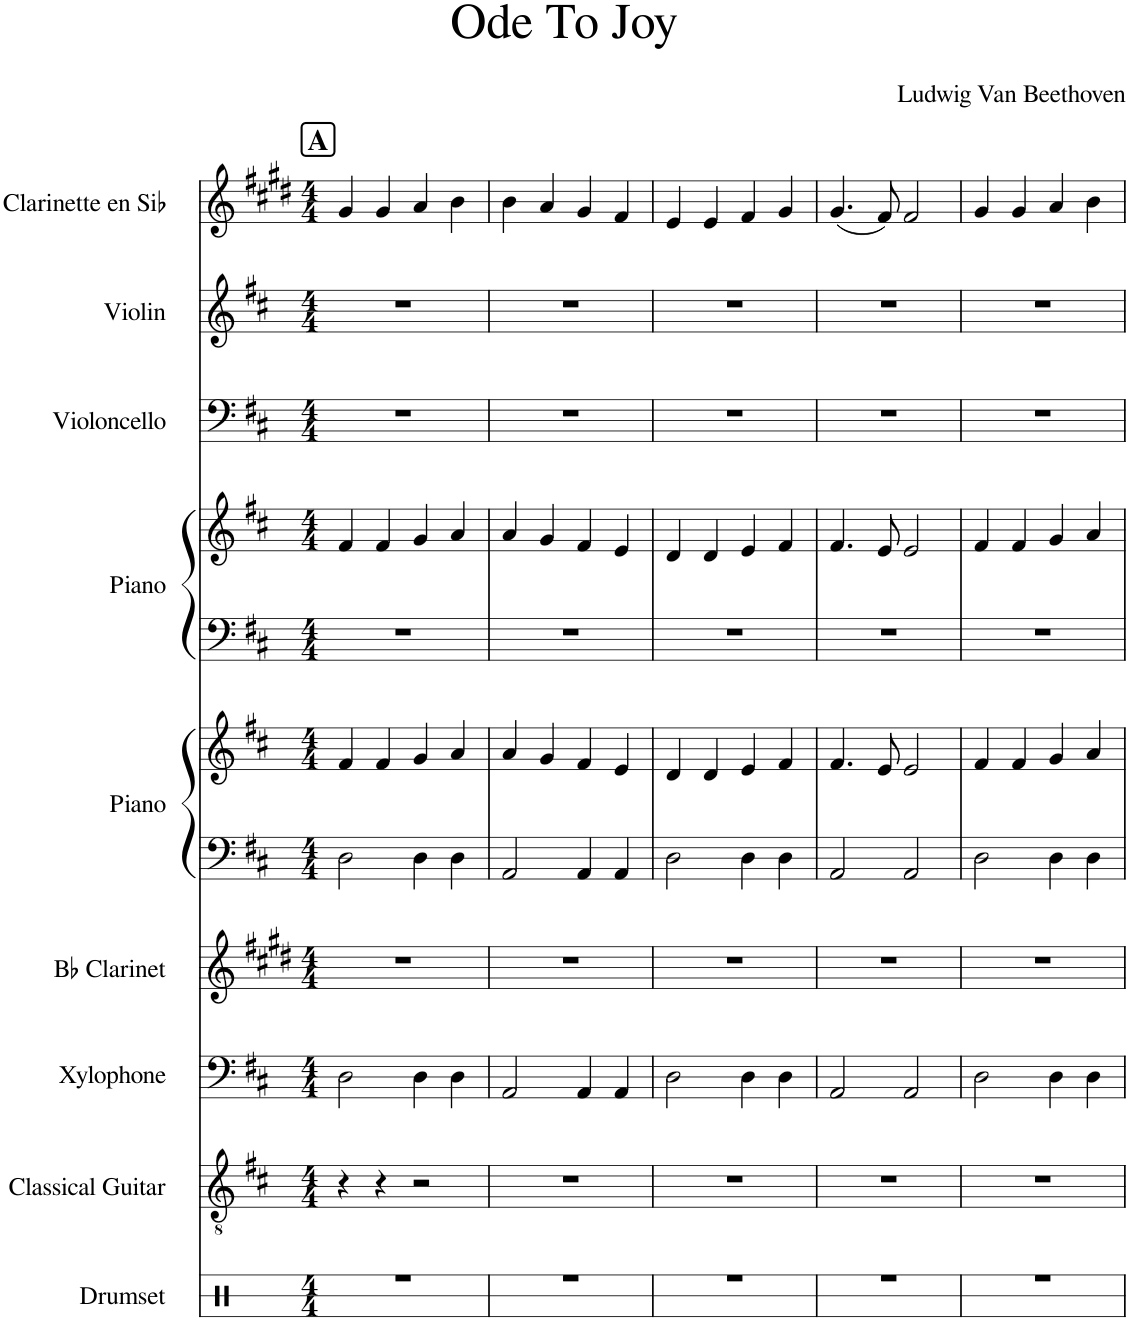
**kern	**kern	**kern	**kern	**kern	**kern	**kern	**kern	**kern	**kern	**kern
*part9	*part8	*part7	*part6	*part5	*part5	*part4	*part4	*part3	*part2	*part1
*staff11	*staff10	*staff9	*staff8	*staff7	*staff6	*staff5	*staff4	*staff3	*staff2	*staff1
*I"Drumset	*I"Classical Guitar	*I"Xylophone	*I"Bb Clarinet	*I"Piano	*	*I"Piano	*	*I"Violoncello	*I"Violin	*I"Clarinette en Sib
*I'Drs.	*I'Guit.	*I'Xyl.	*I'Bb Cl.	*I'Pno.	*	*I'Pno.	*	*I'Vc.	*I'Vln.	*I'Clar. Sib
*stria3	*	*	*	*	*	*	*	*	*	*
*clefX	*clefGv2	*clefF4	*clefG2	*clefF4	*clefG2	*clefF4	*clefG2	*clefF4	*clefG2	*clefG2
*	*	*Trd-7c-12	*Trd1c2	*	*	*	*	*	*	*Trd1c2
*k[]	*k[f#c#]	*k[f#c#]	*k[f#c#g#d#]	*k[f#c#]	*k[f#c#]	*k[f#c#]	*k[f#c#]	*k[f#c#]	*k[f#c#]	*k[f#c#g#d#]
*M4/4	*M4/4	*M4/4	*M4/4	*M4/4	*M4/4	*M4/4	*M4/4	*M4/4	*M4/4	*M4/4
!!LO:REH:place=s1:a:B:cj:fs=14:t=A
=1	=1	=1	=1	=1	=1	=1	=1	=1	=1	=1
1r	4r	2D\	1r	2D\	4f#/	1r	4f#/	1r	1r	4g#/
.	4r	.	.	.	4f#/	.	4f#/	.	.	4g#/
.	2r	4D\	.	4D\	4g/	.	4g/	.	.	4a/
.	.	4D\	.	4D\	4a/	.	4a/	.	.	4b\
=2	=2	=2	=2	=2	=2	=2	=2	=2	=2	=2
1r	1r	2AA/	1r	2AA/	4a/	1r	4a/	1r	1r	4b\
.	.	.	.	.	4g/	.	4g/	.	.	4a/
.	.	4AA/	.	4AA/	4f#/	.	4f#/	.	.	4g#/
.	.	4AA/	.	4AA/	4e/	.	4e/	.	.	4f#/
=3	=3	=3	=3	=3	=3	=3	=3	=3	=3	=3
1r	1r	2D\	1r	2D\	4d/	1r	4d/	1r	1r	4e/
.	.	.	.	.	4d/	.	4d/	.	.	4e/
.	.	4D\	.	4D\	4e/	.	4e/	.	.	4f#/
.	.	4D\	.	4D\	4f#/	.	4f#/	.	.	4g#/
=4	=4	=4	=4	=4	=4	=4	=4	=4	=4	=4
1r	1r	2AA/	1r	2AA/	4.f#/	1r	4.f#/	1r	1r	(4.g#/
.	.	.	.	.	8e/	.	8e/	.	.	8f#/)
.	.	2AA/	.	2AA/	2e/	.	2e/	.	.	2f#/
=5	=5	=5	=5	=5	=5	=5	=5	=5	=5	=5
1r	1r	2D\	1r	2D\	4f#/	1r	4f#/	1r	1r	4g#/
.	.	.	.	.	4f#/	.	4f#/	.	.	4g#/
.	.	4D\	.	4D\	4g/	.	4g/	.	.	4a/
.	.	4D\	.	4D\	4a/	.	4a/	.	.	4b\
=	=	=	=	=	=	=	=	=	=	=
*-	*-	*-	*-	*-	*-	*-	*-	*-	*-	*-
